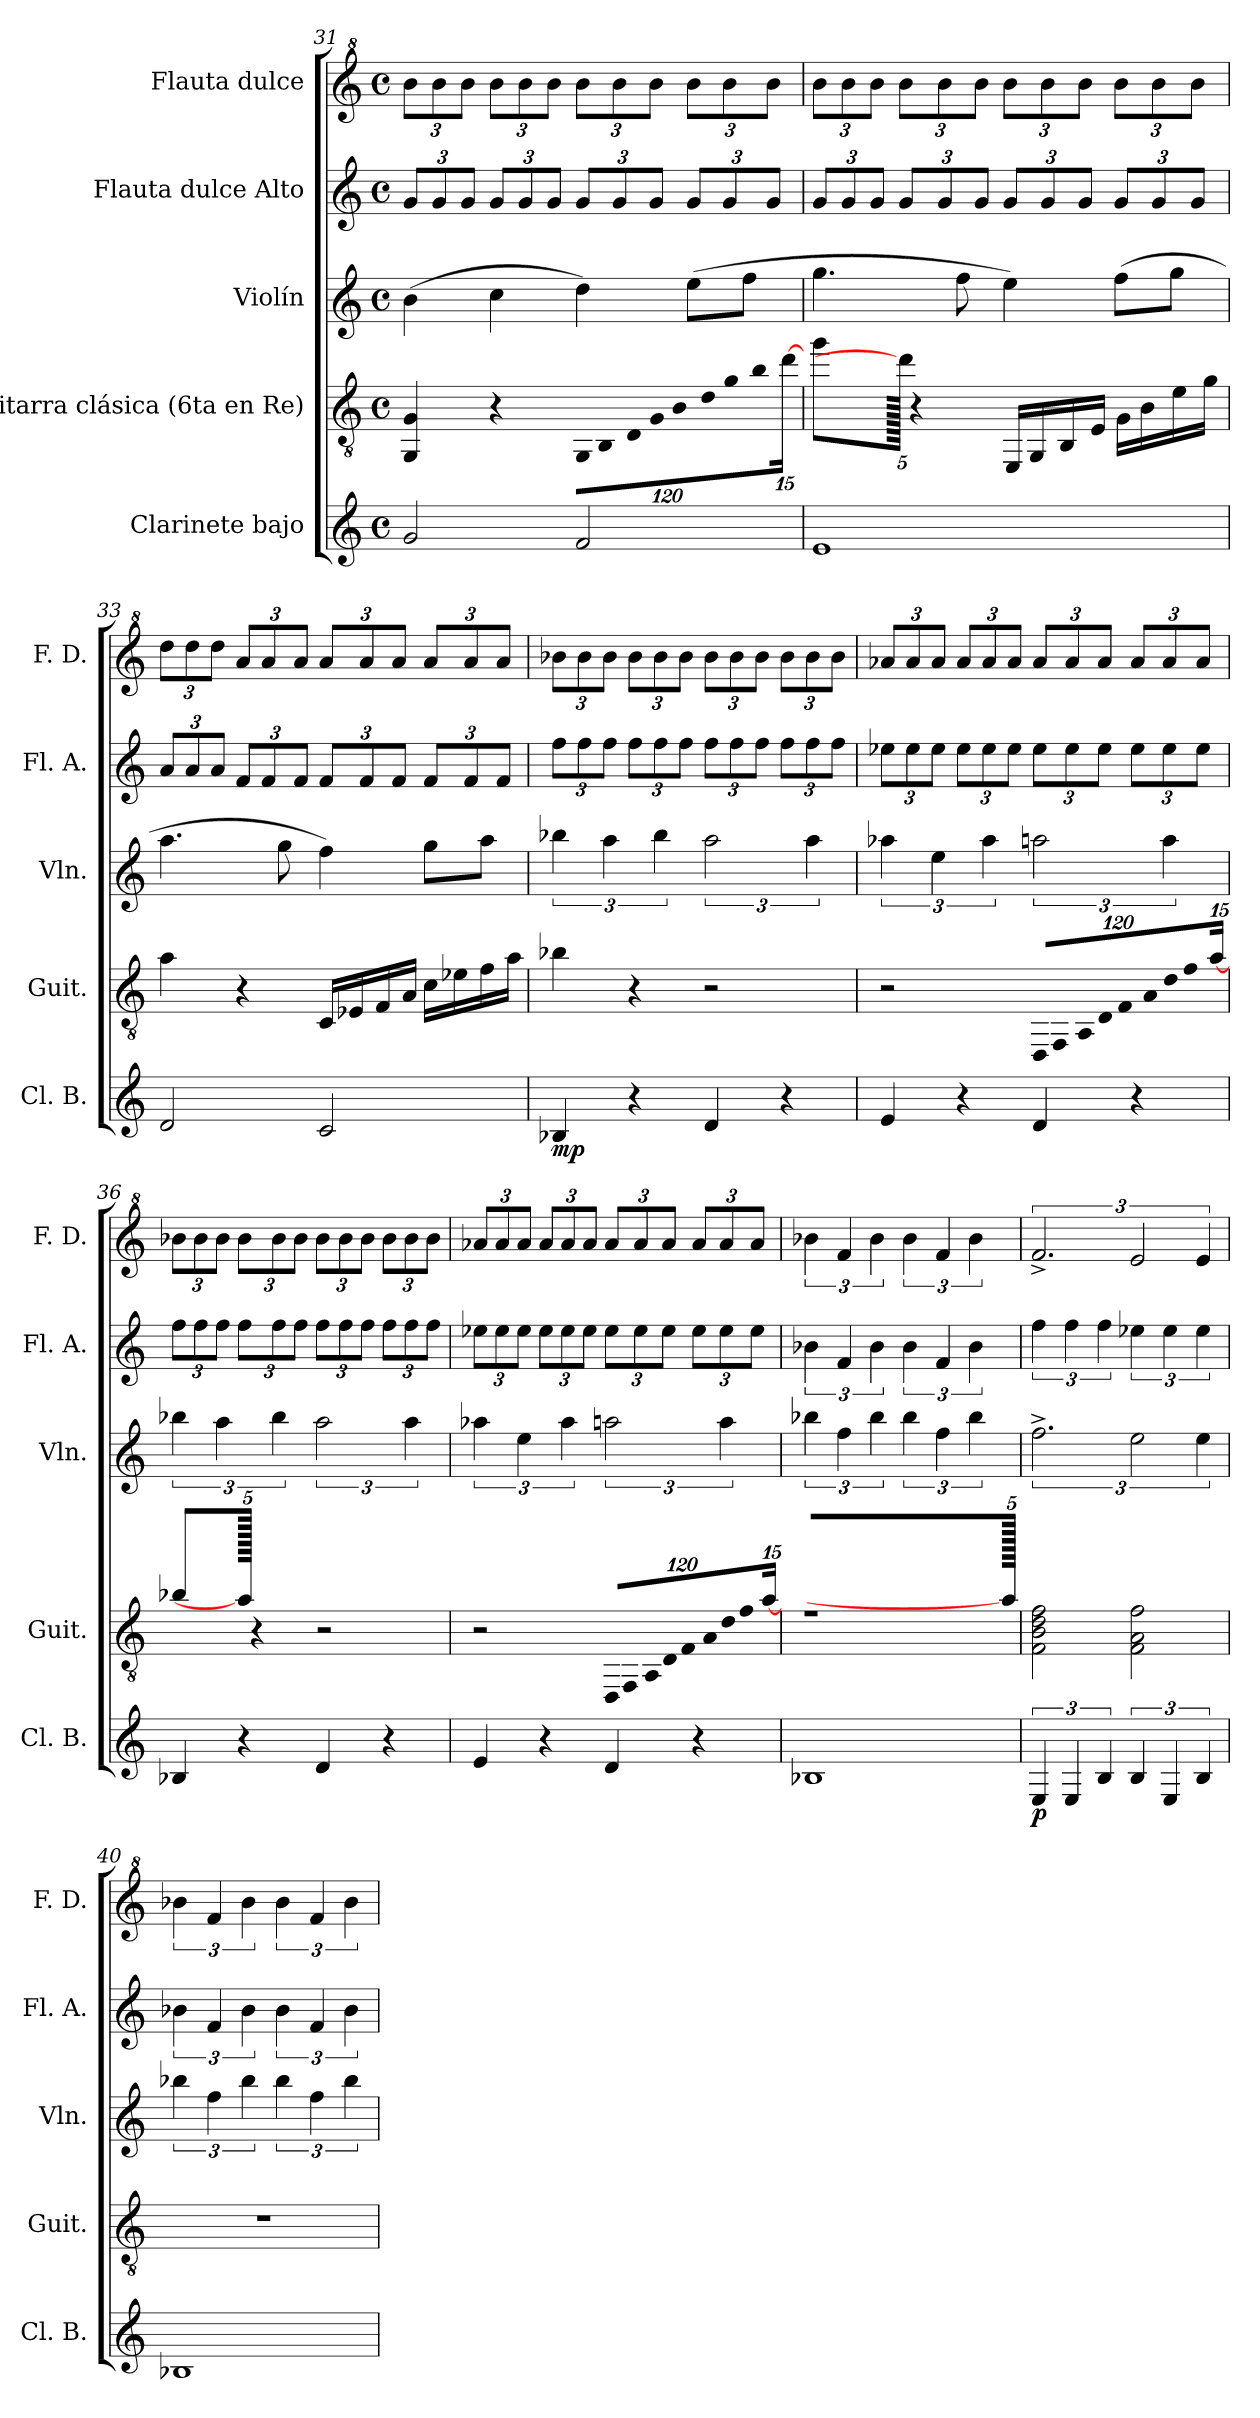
**kern	**dynam	**kern	**kern	**kern	**kern
*part5	*part5	*part4	*part3	*part2	*part1
*staff5	*staff5	*staff4	*staff3	*staff2	*staff1
*I"Clarinete bajo	*	*I"Guitarra clásica  (6ta en Re)	*I"Violín	*I"Flauta dulce Alto	*I"Flauta dulce
*I'Cl. B.	*	*I'Guit.	*I'Vln.	*I'Fl. A.	*I'F. D.
!!LO:PB:g=z
*clefG2	*	*clefGv2	*clefG2	*clefG2	*clefG^2
*ITrd8c14	*	*	*	*	*
*k[]	*	*k[]	*k[]	*k[]	*k[]
*M4/4	*	*M4/4	*M4/4	*M4/4	*M4/4
*met(c)	*	*met(c)	*met(c)	*met(c)	*met(c)
*	*	*	*	*Xbrackettup	*Xbrackettup
=31	=31	=31	=31	=31	=31
2G/	.	4GG/ 4G/	(>4b\	12g/L	12bb\L
.	.	.	.	12g/	12bb\
.	.	.	.	12g/J	12bb\J
.	.	4r	4cc\	12g/L	12bb\L
.	.	.	.	12g/	12bb\
.	.	.	.	12g/J	12bb\J
*	*	*Xbrackettup	*	*	*
!	!	!LO:N:vis=16	!	!	!
2F/	.	1920%107GG\LL	4dd\)	12g/L	12bb\L
!	!	!LO:N:vis=16	!	!	!
.	.	1920%107BB\	.	.	.
.	.	.	.	12g/	12bb\
!	!	!LO:N:vis=16	!	!	!
.	.	1920%107D\	.	.	.
.	.	.	.	12g/J	12bb\J
!	!	!LO:N:vis=16	!	!	!
.	.	1920%107G\	.	.	.
!	!	!LO:N:vis=16	!	!	!
.	.	1920%107B\	.	.	.
.	.	.	(>8ee\L	12g/L	12bb\L
!	!	!LO:N:vis=16	!	!	!
.	.	1920%107d\	.	.	.
.	.	.	.	12g/	12bb\
!	!	!LO:N:vis=16	!	!	!
.	.	1920%107g\	.	.	.
.	.	.	8ff\J	.	.
!	!	!LO:N:vis=16	!	!	!
.	.	1920%107b\	.	.	.
.	.	.	.	12g/J	12bb\J
.	.	[240%13dd\JJ	.	.	.
=32	=32	=32	=32	=32	=32
1E	.	4gg\	4.gg\	12g/L	12bb\L
.	.	.	.	12g/	12bb\
.	.	.	.	12g/J	12bb\J
.	.	640dd\JJ]	.	12g/L	12bb\L
.	.	4r	.	.	.
.	.	.	.	12g/	12bb\
.	.	.	8ff\	.	.
.	.	.	.	12g/J	12bb\J
.	.	.	4ee\)	12g/L	12bb\L
.	.	16EE/LL	.	.	.
.	.	16GG/	.	.	.
.	.	.	.	12g/	12bb\
.	.	16BB/	.	.	.
.	.	.	.	12g/J	12bb\J
.	.	16E/JJ	.	.	.
.	.	.	(>8ff\L	12g/L	12bb\L
.	.	16G\LL	.	.	.
.	.	16B\	.	.	.
.	.	.	.	12g/	12bb\
.	.	.	8gg\J	.	.
.	.	16e\	.	.	.
.	.	.	.	12g/J	12bb\J
.	.	16g\JJ	.	.	.
640ryy	.	.	640ryy	640ryy	640ryy
!!LO:LB:g=z
=33	=33	=33	=33	=33	=33
2D/	.	4a\	4.aa\	12a/L	12ddd\L
.	.	.	.	12a/	12ddd\
.	.	.	.	12a/J	12ddd\J
.	.	4r	.	12f/L	12aa/L
.	.	.	.	12f/	12aa/
.	.	.	8gg\	.	.
.	.	.	.	12f/J	12aa/J
2C/	.	16C/LL	4ff\)	12f/L	12aa/L
.	.	16E-X/	.	.	.
.	.	.	.	12f/	12aa/
.	.	16F/	.	.	.
.	.	.	.	12f/J	12aa/J
.	.	16A/JJ	.	.	.
.	.	16c\LL	8gg\L	12f/L	12aa/L
.	.	16e-X\	.	.	.
.	.	.	.	12f/	12aa/
.	.	16f\	8aa\J	.	.
.	.	.	.	12f/J	12aa/J
.	.	16a\JJ	.	.	.
=34	=34	=34	=34	=34	=34
!	!LO:DY:b	!	!	!	!
4BB-X/	mp	4b-X\	6bb-X\	12ff\L	12bb-X\L
.	.	.	.	12ff\	12bb-\
.	.	.	6aa\	12ff\J	12bb-\J
4r	.	4r	.	12ff\L	12bb-\L
.	.	.	6bb-\	12ff\	12bb-\
.	.	.	.	12ff\J	12bb-\J
4D/	.	2r	3aa\	12ff\L	12bb-\L
.	.	.	.	12ff\	12bb-\
.	.	.	.	12ff\J	12bb-\J
4r	.	.	.	12ff\L	12bb-\L
.	.	.	6aa\	12ff\	12bb-\
.	.	.	.	12ff\J	12bb-\J
!!LO:PB:g=z
=35	=35	=35	=35	=35	=35
4E/	.	2r	6aa-X\	12ee-X\L	12aa-X/L
.	.	.	.	12ee-\	12aa-/
.	.	.	6ee\	12ee-\J	12aa-/J
4r	.	.	.	12ee-\L	12aa-/L
.	.	.	6aa-\	12ee-\	12aa-/
.	.	.	.	12ee-\J	12aa-/J
!	!	!LO:N:vis=16	!	!	!
4D/	.	1920%107DD/LL	3aan\	12ee-\L	12aa-/L
!	!	!LO:N:vis=16	!	!	!
.	.	1920%107FF/	.	.	.
.	.	.	.	12ee-\	12aa-/
!	!	!LO:N:vis=16	!	!	!
.	.	1920%107AA/	.	.	.
.	.	.	.	12ee-\J	12aa-/J
!	!	!LO:N:vis=16	!	!	!
.	.	1920%107D/	.	.	.
!	!	!LO:N:vis=16	!	!	!
.	.	1920%107F/	.	.	.
4r	.	.	.	12ee-\L	12aa-/L
!	!	!LO:N:vis=16	!	!	!
.	.	1920%107A/	.	.	.
.	.	.	6aa\	12ee-\	12aa-/
!	!	!LO:N:vis=16	!	!	!
.	.	1920%107d/	.	.	.
!	!	!LO:N:vis=16	!	!	!
.	.	1920%107f/	.	.	.
.	.	.	.	12ee-\J	12aa-/J
.	.	[240%13a/JJ	.	.	.
=36	=36	=36	=36	=36	=36
4BB-X/	.	4b-X\	6bb-X\	12ff\L	12bb-X\L
.	.	.	.	12ff\	12bb-\
.	.	.	6aa\	12ff\J	12bb-\J
4r	.	640a/JJ]	.	12ff\L	12bb-\L
.	.	4r	.	.	.
.	.	.	6bb-\	12ff\	12bb-\
.	.	.	.	12ff\J	12bb-\J
4D/	.	.	3aa\	12ff\L	12bb-\L
.	.	2r	.	.	.
.	.	.	.	12ff\	12bb-\
.	.	.	.	12ff\J	12bb-\J
4r	.	.	.	12ff\L	12bb-\L
.	.	.	6aa\	12ff\	12bb-\
.	.	.	.	12ff\J	12bb-\J
640ryy	.	.	640ryy	640ryy	640ryy
!!LO:LB:g=z
=37	=37	=37	=37	=37	=37
4E/	.	2r	6aa-X\	12ee-X\L	12aa-X/L
.	.	.	.	12ee-\	12aa-/
.	.	.	6ee\	12ee-\J	12aa-/J
4r	.	.	.	12ee-\L	12aa-/L
.	.	.	6aa-\	12ee-\	12aa-/
.	.	.	.	12ee-\J	12aa-/J
!	!	!LO:N:vis=16	!	!	!
4D/	.	1920%107DD/LL	3aan\	12ee-\L	12aa-/L
!	!	!LO:N:vis=16	!	!	!
.	.	1920%107FF/	.	.	.
.	.	.	.	12ee-\	12aa-/
!	!	!LO:N:vis=16	!	!	!
.	.	1920%107AA/	.	.	.
.	.	.	.	12ee-\J	12aa-/J
!	!	!LO:N:vis=16	!	!	!
.	.	1920%107D/	.	.	.
!	!	!LO:N:vis=16	!	!	!
.	.	1920%107F/	.	.	.
4r	.	.	.	12ee-\L	12aa-/L
!	!	!LO:N:vis=16	!	!	!
.	.	1920%107A/	.	.	.
.	.	.	6aa\	12ee-\	12aa-/
!	!	!LO:N:vis=16	!	!	!
.	.	1920%107d/	.	.	.
!	!	!LO:N:vis=16	!	!	!
.	.	1920%107f/	.	.	.
.	.	.	.	12ee-\J	12aa-/J
.	.	[240%13a/JJ	.	.	.
=38	=38	=38	=38	=38	=38
*	*	*	*	*brackettup	*brackettup
1BB-X	.	1r	6bb-X\	6b-X\	6bb-X\
.	.	.	6ff\	6f/	6ff/
.	.	.	6bb-\	6b-\	6bb-\
.	.	.	6bb-\	6b-\	6bb-\
.	.	.	6ff\	6f/	6ff/
.	.	.	6bb-\	6b-\	6bb-\
640ryy	.	640a/JJ]	640ryy	640ryy	640ryy
=39	=39	=39	=39	=39	=39
!	!LO:DY:b	!	!	!	!
6EE/	p	2F\ 2B\ 2d\ 2f\	3.ff^\	6ff\	3.ff^/
6EE/	.	.	.	6ff\	.
6BB/	.	.	.	6ff\	.
6BB/	.	2F\ 2A\ 2f\	3ee\	6ee-X\	3ee/
6EE/	.	.	.	6ee-\	.
6BB/	.	.	6ee\	6ee-\	6ee/
=40	=40	=40	=40	=40	=40
1BB-X	.	1r	6bb-X\	6b-X\	6bb-X\
.	.	.	6ff\	6f/	6ff/
.	.	.	6bb-\	6b-\	6bb-\
.	.	.	6bb-\	6b-\	6bb-\
.	.	.	6ff\	6f/	6ff/
.	.	.	6bb-\	6b-\	6bb-\
=	=	=	=	=	=
*-	*-	*-	*-	*-	*-
